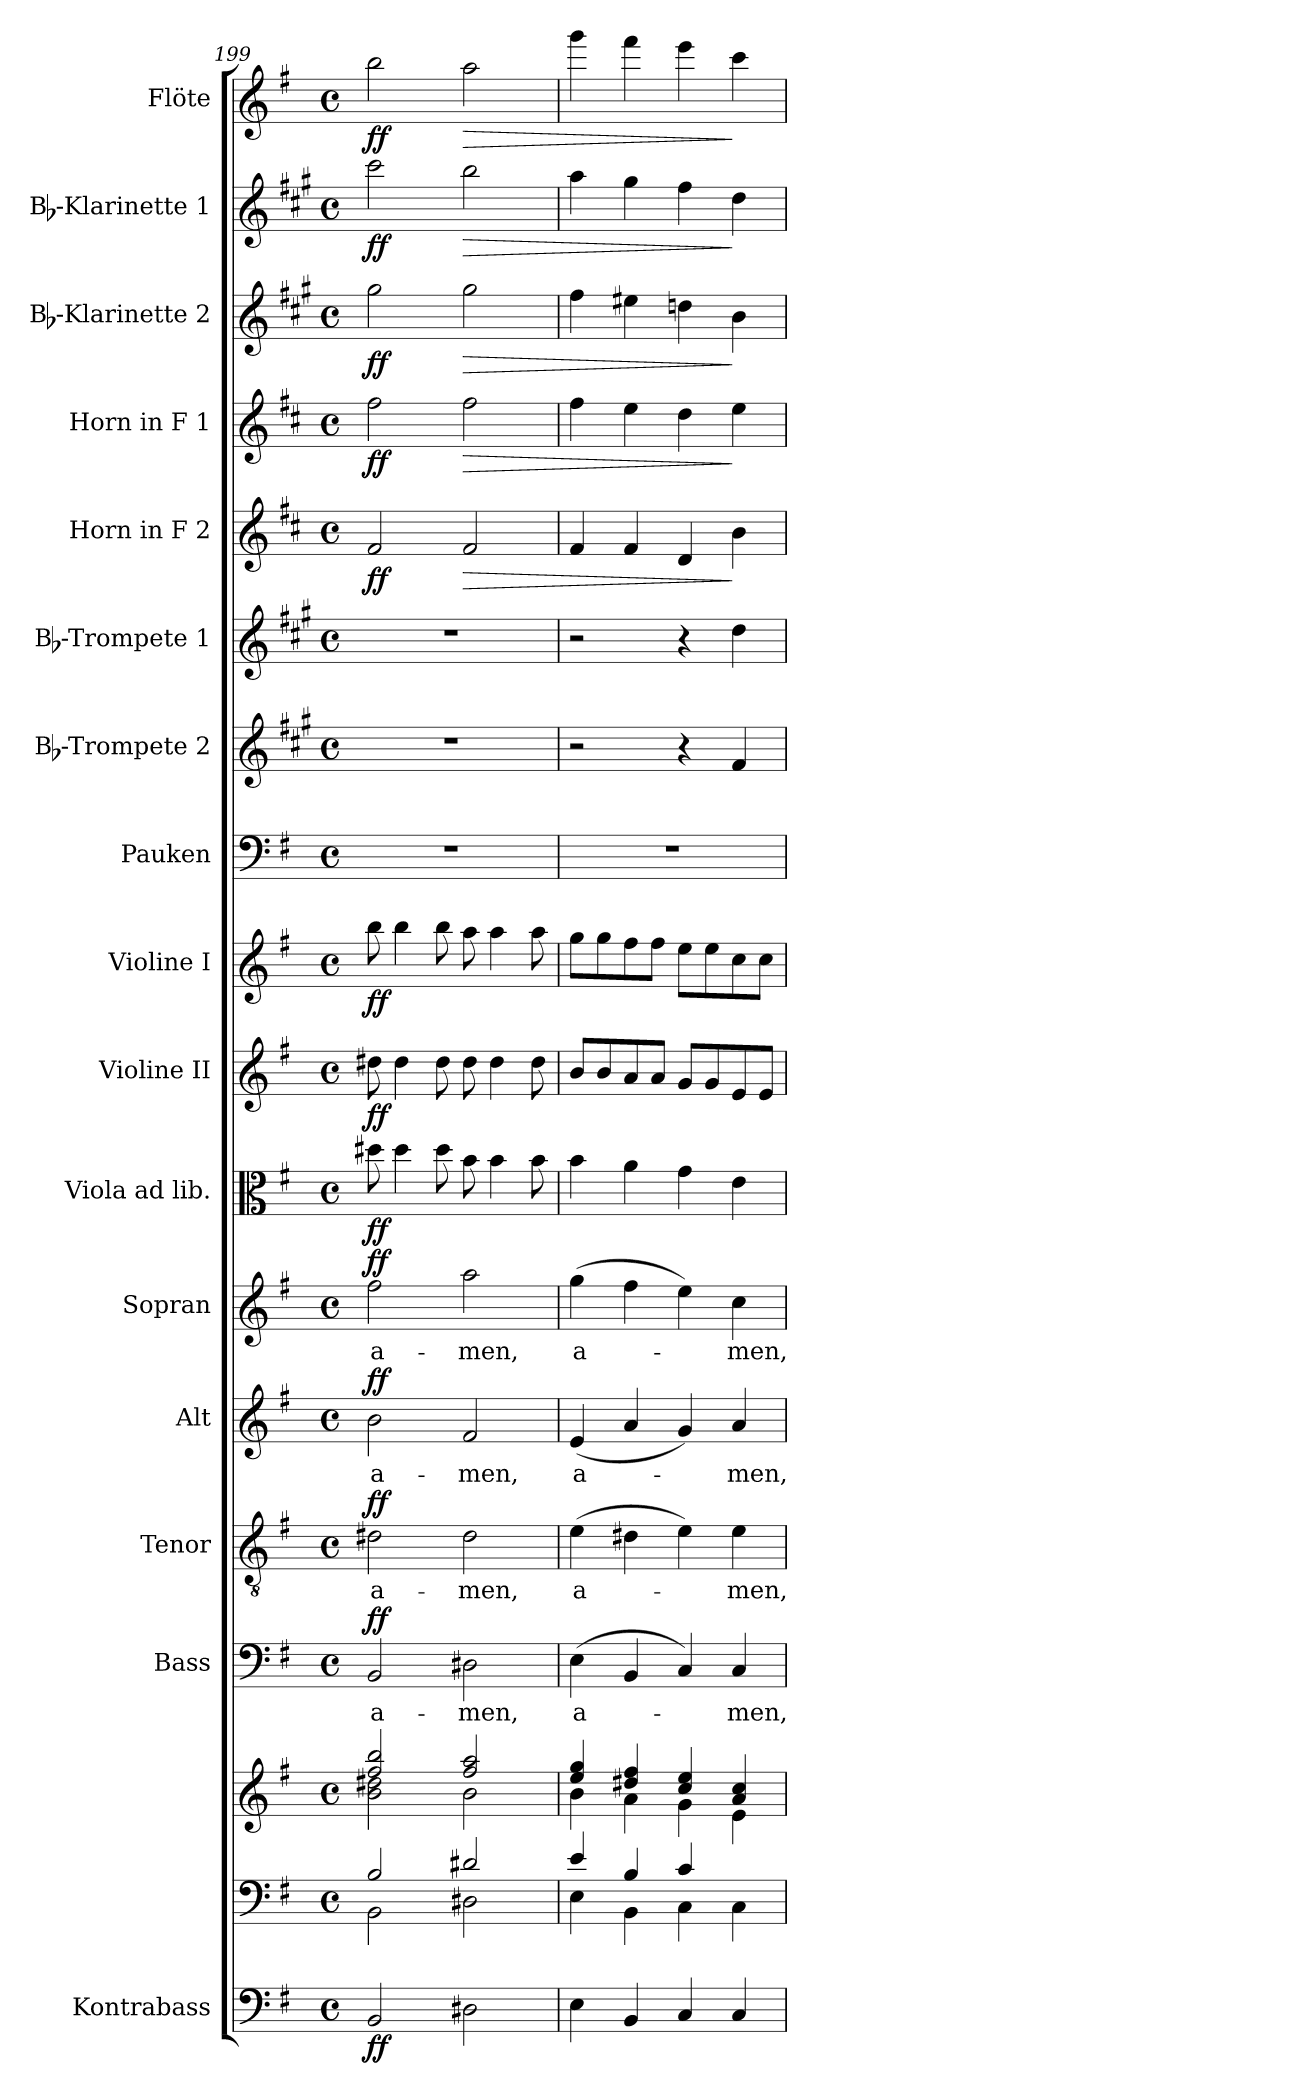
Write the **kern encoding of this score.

**kern	**dynam	**kern	**kern	**kern	**text	**dynam	**kern	**text	**dynam	**kern	**text	**dynam	**kern	**text	**dynam	**kern	**dynam	**kern	**dynam	**kern	**dynam	**kern	**kern	**kern	**kern	**dynam	**kern	**dynam	**kern	**dynam	**kern	**dynam	**kern	**dynam
*part17	*part17	*part16	*part16	*part15	*part15	*part15	*part14	*part14	*part14	*part13	*part13	*part13	*part12	*part12	*part12	*part11	*part11	*part10	*part10	*part9	*part9	*part8	*part7	*part6	*part5	*part5	*part4	*part4	*part3	*part3	*part2	*part2	*part1	*part1
*staff18	*staff18	*staff17	*staff16	*staff15	*staff15	*staff15	*staff14	*staff14	*staff14	*staff13	*staff13	*staff13	*staff12	*staff12	*staff12	*staff11	*staff11	*staff10	*staff10	*staff9	*staff9	*staff8	*staff7	*staff6	*staff5	*staff5	*staff4	*staff4	*staff3	*staff3	*staff2	*staff2	*staff1	*staff1
*I"Kontrabass	*	*	*	*I"Bass	*	*	*I"Tenor	*	*	*I"Alt	*	*	*I"Sopran	*	*	*I"Viola ad lib.	*	*I"Violine II	*	*I"Violine I	*	*I"Pauken	*I"Bb-Trompete 2	*I"Bb-Trompete 1	*I"Horn in F 2	*	*I"Horn in F 1	*	*I"Bb-Klarinette 2	*	*I"Bb-Klarinette 1	*	*I"Flöte	*
*I'Kb.	*	*	*	*I'B.	*	*	*I'T.	*	*	*I'A.	*	*	*I'S.	*	*	*I'Vla.	*	*I'Vl. II	*	*I'Vl. I	*	*I'Pk.	*I'Bb Trp. 2	*I'Bb Trp. 1	*	*	*	*	*I'Bb Kl. 2	*	*I'Bb Kl. 1	*	*I'Fl.	*
*clefF4	*	*clefF4	*clefG2	*clefF4	*	*	*clefGv2	*	*	*clefG2	*	*	*clefG2	*	*	*clefC3	*	*clefG2	*	*clefG2	*	*clefF4	*clefG2	*clefG2	*clefG2	*	*clefG2	*	*clefG2	*	*clefG2	*	*clefG2	*
*ITrd7c12	*	*	*	*	*	*	*	*	*	*	*	*	*	*	*	*	*	*	*	*	*	*	*ITrd1c2	*ITrd1c2	*ITrd4c7	*	*ITrd4c7	*	*ITrd1c2	*	*ITrd1c2	*	*	*
*k[f#]	*	*k[f#]	*k[f#]	*k[f#]	*	*	*k[f#]	*	*	*k[f#]	*	*	*k[f#]	*	*	*k[f#]	*	*k[f#]	*	*k[f#]	*	*k[f#]	*k[f#]	*k[f#]	*k[f#]	*	*k[f#]	*	*k[f#]	*	*k[f#]	*	*k[f#]	*
*G:	*	*G:	*G:	*G:	*	*	*G:	*	*	*G:	*	*	*G:	*	*	*G:	*	*G:	*	*G:	*	*G:	*G:	*G:	*G:	*	*G:	*	*G:	*	*G:	*	*G:	*
*M4/4	*	*M4/4	*M4/4	*M4/4	*	*	*M4/4	*	*	*M4/4	*	*	*M4/4	*	*	*M4/4	*	*M4/4	*	*M4/4	*	*M4/4	*M4/4	*M4/4	*M4/4	*	*M4/4	*	*M4/4	*	*M4/4	*	*M4/4	*
*met(c)	*	*met(c)	*met(c)	*met(c)	*	*	*met(c)	*	*	*met(c)	*	*	*met(c)	*	*	*met(c)	*	*met(c)	*	*met(c)	*	*met(c)	*met(c)	*met(c)	*met(c)	*	*met(c)	*	*met(c)	*	*met(c)	*	*met(c)	*
=199	=199	=199	=199	=199	=199	=199	=199	=199	=199	=199	=199	=199	=199	=199	=199	=199	=199	=199	=199	=199	=199	=199	=199	=199	=199	=199	=199	=199	=199	=199	=199	=199	=199	=199
*	*	*^	*^	*	*	*	*	*	*	*	*	*	*	*	*	*	*	*	*	*	*	*	*	*	*	*	*	*	*	*	*	*	*	*
!	!LO:DY:b	!	!	!	!	!	!LO:LY:b	!LO:DY:a	!	!LO:LY:b	!LO:DY:a	!	!LO:LY:b	!LO:DY:a	!	!LO:LY:b	!LO:DY:a	!	!LO:DY:b	!	!LO:DY:b	!	!LO:DY:b	!	!	!	!	!LO:DY:b	!	!LO:DY:b	!	!LO:DY:b	!	!LO:DY:b	!	!LO:DY:b
2BBB/	ff	2B/	2BB\	2ff#/ 2bb/	2b\ 2dd#X\	2BB/	a-	ff	2d#X\	a-	ff	2b\	a-	ff	2ff#\	a-	ff	8dd#X\	ff	8dd#X\	ff	8bb\	ff	1r	1r	1r	2B/	ff	2b\	ff	2ff#\	ff	2bb\	ff	2bb\	ff
.	.	.	.	.	.	.	.	.	.	.	.	.	.	.	.	.	.	4dd#\	.	4dd#\	.	4bb\	.	.	.	.	.	.	.	.	.	.	.	.	.	.
.	.	.	.	.	.	.	.	.	.	.	.	.	.	.	.	.	.	8dd#\	.	8dd#\	.	8bb\	.	.	.	.	.	.	.	.	.	.	.	.	.	.
!	!	!	!	!	!	!	!LO:LY:b	!	!	!LO:LY:b	!	!	!LO:LY:b	!	!	!LO:LY:b	!	!	!	!	!	!	!	!	!	!	!	!LO:HP:b	!	!LO:HP:b	!	!LO:HP:b	!	!LO:HP:b	!	!LO:HP:b
2DD#X\	.	2d#X/	2D#X\	2ff#/ 2aa/	2b\	2D#X\	-men,	.	2d#\	-men,	.	2f#/	-men,	.	2aa\	-men,	.	8b\	.	8dd#\	.	8aa\	.	.	.	.	2B/	>	2b\	>	2ff#\	>	2aa\	>	2aa\	>
.	.	.	.	.	.	.	.	.	.	.	.	.	.	.	.	.	.	4b\	.	4dd#\	.	4aa\	.	.	.	.	.	.	.	.	.	.	.	.	.	.
.	.	.	.	.	.	.	.	.	.	.	.	.	.	.	.	.	.	8b\	.	8dd#\	.	8aa\	.	.	.	.	.	.	.	.	.	.	.	.	.	.
=200	=200	=200	=200	=200	=200	=200	=200	=200	=200	=200	=200	=200	=200	=200	=200	=200	=200	=200	=200	=200	=200	=200	=200	=200	=200	=200	=200	=200	=200	=200	=200	=200	=200	=200	=200	=200
!	!	!	!	!	!	!	!LO:LY:b	!	!	!LO:LY:b	!	!	!LO:LY:b	!	!	!LO:LY:b	!	!	!	!	!	!	!	!	!	!	!	!	!	!	!	!	!	!	!	!
4EE\	.	4e/	4E\	4ee/ 4gg/	4b\	(>4E\	a-	.	(>4e\	a-	.	(<4e/	a-	.	(>4gg\	a-	.	4b\	.	8b/L	.	8gg\L	.	1r	2r	2r	4B/	.	4b\	.	4ee\	.	4gg\	.	4ggg\	.
.	.	.	.	.	.	.	.	.	.	.	.	.	.	.	.	.	.	.	.	8b/	.	8gg\	.	.	.	.	.	.	.	.	.	.	.	.	.	.
4BBB/	.	4B/	4BB\	4dd#X/ 4ff#/	4a\	4BB/	.	.	4d#X\	.	.	4a/	.	.	4ff#\	.	.	4a\	.	8a/	.	8ff#\	.	.	.	.	4B/	.	4a\	.	4dd#X\	.	4ff#\	.	4fff#\	.
.	.	.	.	.	.	.	.	.	.	.	.	.	.	.	.	.	.	.	.	8a/J	.	8ff#\J	.	.	.	.	.	.	.	.	.	.	.	.	.	.
4CC/	.	4c/	4C\	4cc/ 4ee/	4g\	4C/)	.	.	4e\)	.	.	4g/)	.	.	4ee\)	.	.	4g\	.	8g/L	.	8ee\L	.	.	4r	4r	4G/	.	4g\	.	4ccn\	.	4ee\	.	4eee\	.
.	.	.	.	.	.	.	.	.	.	.	.	.	.	.	.	.	.	.	.	8g/	.	8ee\	.	.	.	.	.	.	.	.	.	.	.	.	.	.
!	!	!	!	!	!	!	!LO:LY:b	!	!	!LO:LY:b	!	!	!LO:LY:b	!	!	!LO:LY:b	!	!	!	!	!	!	!	!	!	!	!	!	!	!	!	!	!	!	!	!
4CC/	.	4ryy	4C\	4a/ 4cc/	4e\	4C/	-men,	.	4e\	-men,	.	4a/	-men,	.	4cc\	-men,	.	4e\	.	8e/	.	8cc\	.	.	4e/	4cc\	4e\	]	4a\	]	4a\	]	4cc\	]	4ccc\	]
.	.	.	.	.	.	.	.	.	.	.	.	.	.	.	.	.	.	.	.	8e/J	.	8cc\J	.	.	.	.	.	.	.	.	.	.	.	.	.	.
*	*	*v	*v	*	*	*	*	*	*	*	*	*	*	*	*	*	*	*	*	*	*	*	*	*	*	*	*	*	*	*	*	*	*	*	*	*
*	*	*	*v	*v	*	*	*	*	*	*	*	*	*	*	*	*	*	*	*	*	*	*	*	*	*	*	*	*	*	*	*	*	*	*	*
=	=	=	=	=	=	=	=	=	=	=	=	=	=	=	=	=	=	=	=	=	=	=	=	=	=	=	=	=	=	=	=	=	=	=
*-	*-	*-	*-	*-	*-	*-	*-	*-	*-	*-	*-	*-	*-	*-	*-	*-	*-	*-	*-	*-	*-	*-	*-	*-	*-	*-	*-	*-	*-	*-	*-	*-	*-	*-
